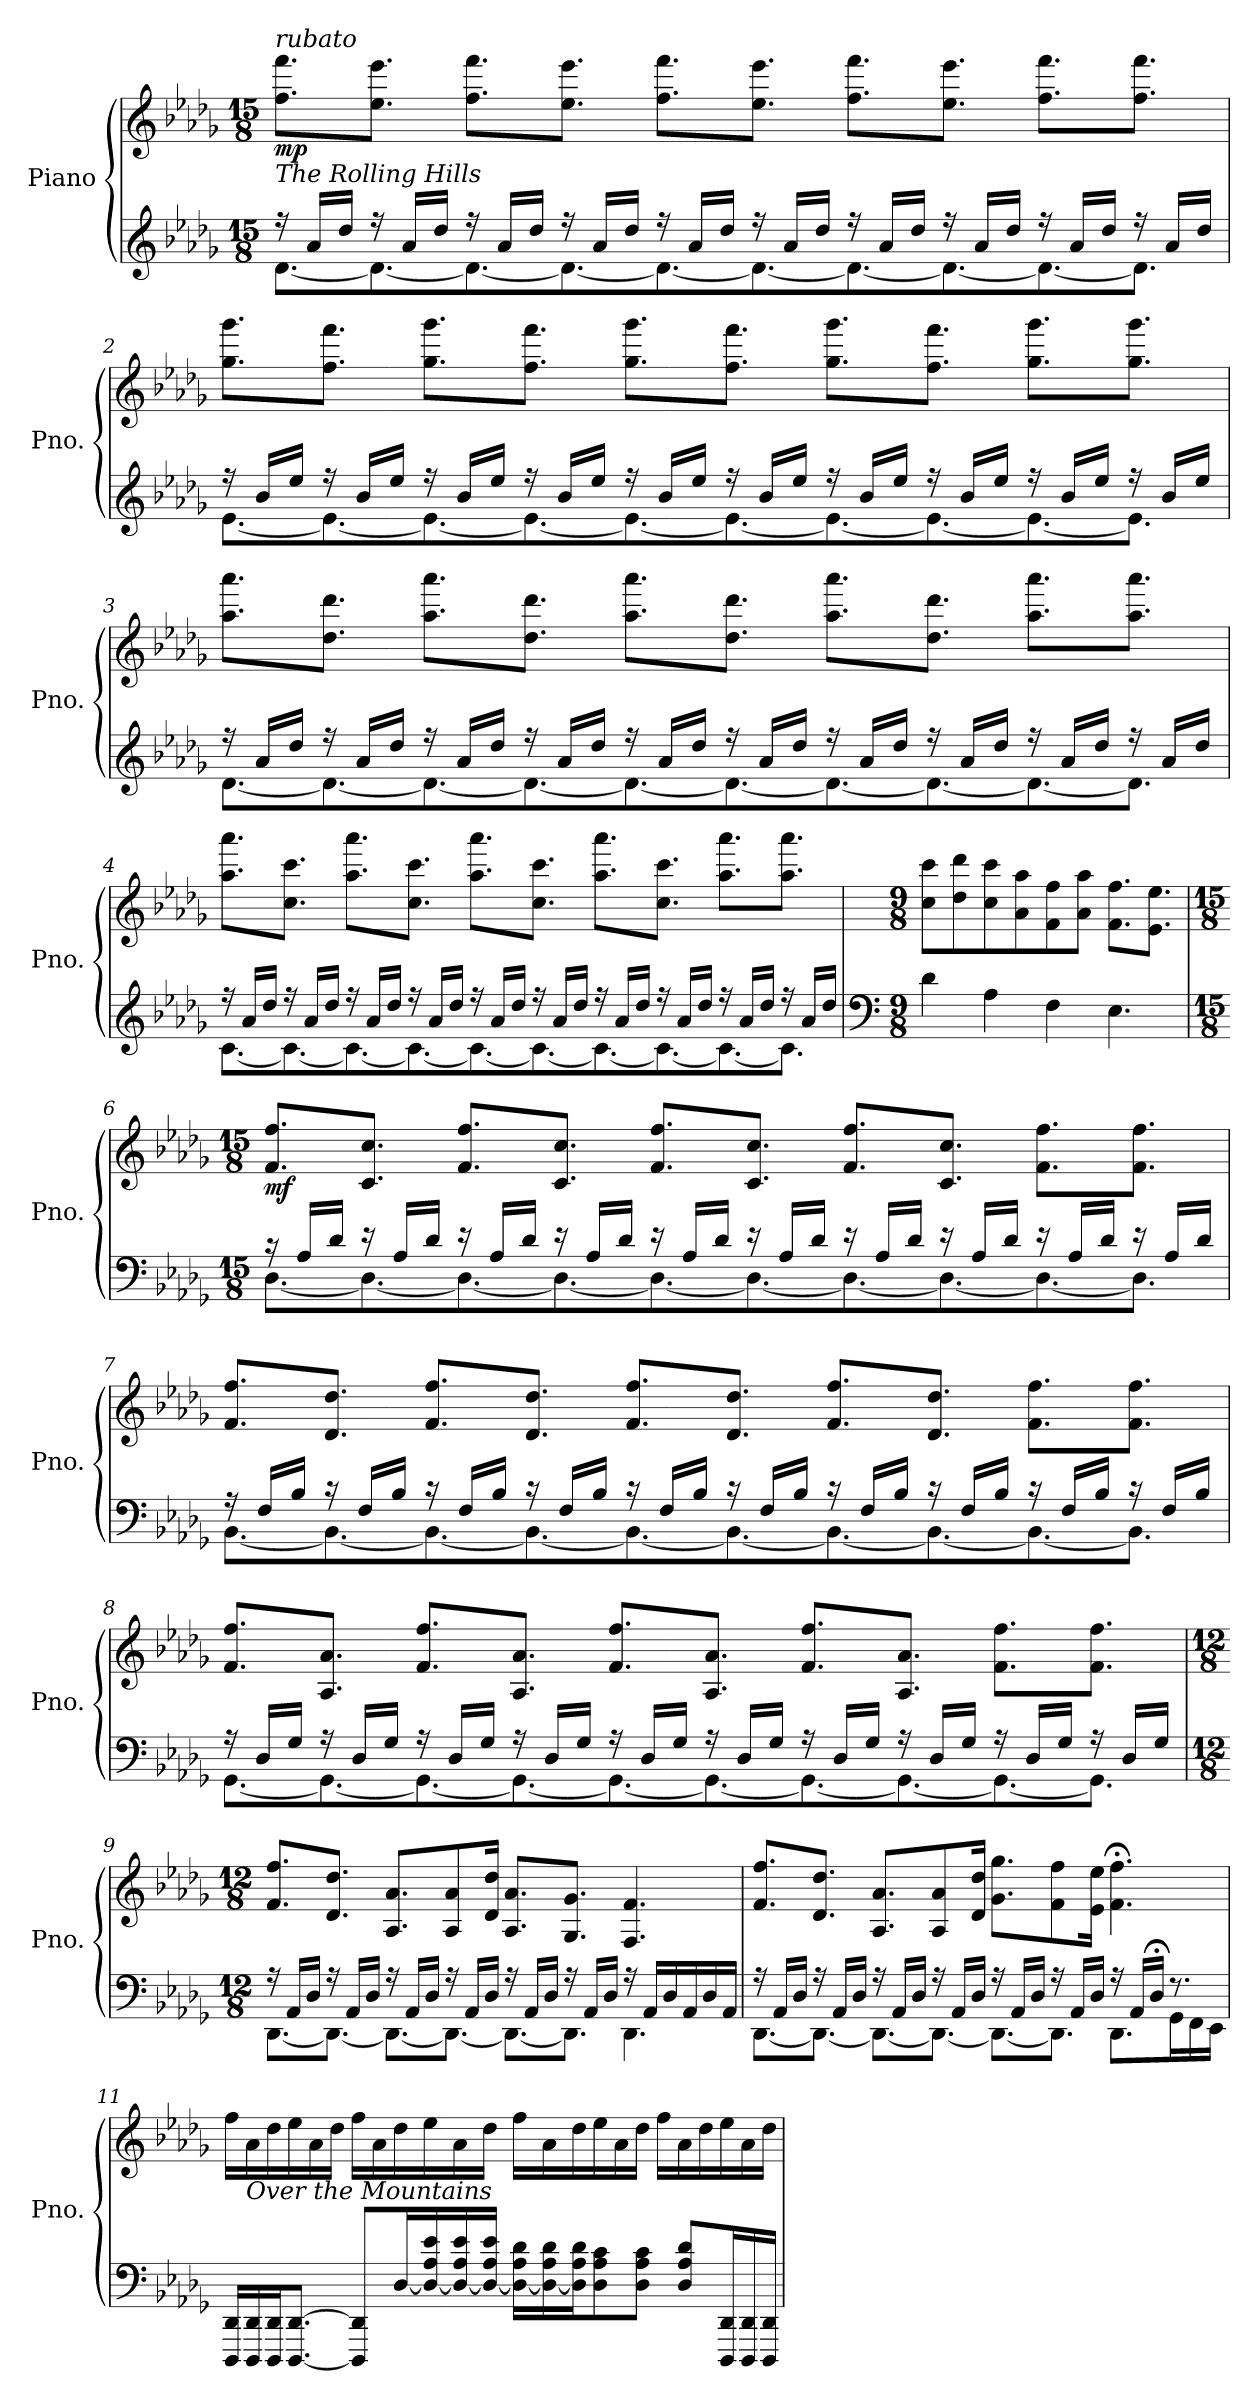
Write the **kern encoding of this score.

**kern	**kern	**dynam
*part1	*part1	*part1
*staff2	*staff1	*staff1/2
*I"Piano	*	*
*I'Pno.	*	*
*clefG2	*clefG2	*
*k[b-e-a-d-g-]	*k[b-e-a-d-g-]	*
*M15/8	*M15/8	*
*MM93	*MM93	*
=1	=1	=1
*^	*	*
!	!	!LO:TX:b:i:t=The Rolling Hills	!
!	!	!LO:TX:a:i:t=rubato	!
!	!	!	!LO:DY:b
16r	[8.d-\L	8.ff\ 8.fff\L	mp
16a-/LL	.	.	.
16dd-/JJ	.	.	.
16r	8.d-\_	8.ee-\ 8.eee-\J	.
16a-/LL	.	.	.
16dd-/JJ	.	.	.
16r	8.d-\_	8.ff\ 8.fff\L	.
16a-/LL	.	.	.
16dd-/JJ	.	.	.
16r	8.d-\_	8.ee-\ 8.eee-\J	.
16a-/LL	.	.	.
16dd-/JJ	.	.	.
16r	8.d-\_	8.ff\ 8.fff\L	.
16a-/LL	.	.	.
16dd-/JJ	.	.	.
16r	8.d-\_	8.ee-\ 8.eee-\J	.
16a-/LL	.	.	.
16dd-/JJ	.	.	.
16r	8.d-\_	8.ff\ 8.fff\L	.
16a-/LL	.	.	.
16dd-/JJ	.	.	.
16r	8.d-\_	8.ee-\ 8.eee-\J	.
16a-/LL	.	.	.
16dd-/JJ	.	.	.
16r	8.d-\_	8.ff\ 8.fff\L	.
16a-/LL	.	.	.
16dd-/JJ	.	.	.
16r	8.d-\J]	8.ff\ 8.fff\J	.
16a-/LL	.	.	.
16dd-/JJ	.	.	.
!!LO:LB:g=z
=2	=2	=2	=2
16r	[8.e-\L	8.gg-\ 8.ggg-\L	.
16b-/LL	.	.	.
16ee-/JJ	.	.	.
16r	8.e-\_	8.ff\ 8.fff\J	.
16b-/LL	.	.	.
16ee-/JJ	.	.	.
16r	8.e-\_	8.gg-\ 8.ggg-\L	.
16b-/LL	.	.	.
16ee-/JJ	.	.	.
16r	8.e-\_	8.ff\ 8.fff\J	.
16b-/LL	.	.	.
16ee-/JJ	.	.	.
16r	8.e-\_	8.gg-\ 8.ggg-\L	.
16b-/LL	.	.	.
16ee-/JJ	.	.	.
16r	8.e-\_	8.ff\ 8.fff\J	.
16b-/LL	.	.	.
16ee-/JJ	.	.	.
16r	8.e-\_	8.gg-\ 8.ggg-\L	.
16b-/LL	.	.	.
16ee-/JJ	.	.	.
16r	8.e-\_	8.ff\ 8.fff\J	.
16b-/LL	.	.	.
16ee-/JJ	.	.	.
16r	8.e-\_	8.gg-\ 8.ggg-\L	.
16b-/LL	.	.	.
16ee-/JJ	.	.	.
16r	8.e-\J]	8.gg-\ 8.ggg-\J	.
16b-/LL	.	.	.
16ee-/JJ	.	.	.
!!LO:LB:g=z
=3	=3	=3	=3
16r	[8.d-\L	8.aa-\ 8.aaa-\L	.
16a-/LL	.	.	.
16dd-/JJ	.	.	.
16r	8.d-\_	8.dd-\ 8.ddd-\J	.
16a-/LL	.	.	.
16dd-/JJ	.	.	.
16r	8.d-\_	8.aa-\ 8.aaa-\L	.
16a-/LL	.	.	.
16dd-/JJ	.	.	.
16r	8.d-\_	8.dd-\ 8.ddd-\J	.
16a-/LL	.	.	.
16dd-/JJ	.	.	.
16r	8.d-\_	8.aa-\ 8.aaa-\L	.
16a-/LL	.	.	.
16dd-/JJ	.	.	.
16r	8.d-\_	8.dd-\ 8.ddd-\J	.
16a-/LL	.	.	.
16dd-/JJ	.	.	.
16r	8.d-\_	8.aa-\ 8.aaa-\L	.
16a-/LL	.	.	.
16dd-/JJ	.	.	.
16r	8.d-\_	8.dd-\ 8.ddd-\J	.
16a-/LL	.	.	.
16dd-/JJ	.	.	.
16r	8.d-\_	8.aa-\ 8.aaa-\L	.
16a-/LL	.	.	.
16dd-/JJ	.	.	.
16r	8.d-\J]	8.aa-\ 8.aaa-\J	.
16a-/LL	.	.	.
16dd-/JJ	.	.	.
!!LO:LB:g=z
=4	=4	=4	=4
16r	[8.c\L	8.aa-\ 8.aaa-\L	.
16a-/LL	.	.	.
16dd-/JJ	.	.	.
16r	8.c\_	8.cc\ 8.ccc\J	.
16a-/LL	.	.	.
16dd-/JJ	.	.	.
16r	8.c\_	8.aa-\ 8.aaa-\L	.
16a-/LL	.	.	.
16dd-/JJ	.	.	.
16r	8.c\_	8.cc\ 8.ccc\J	.
16a-/LL	.	.	.
16dd-/JJ	.	.	.
16r	8.c\_	8.aa-\ 8.aaa-\L	.
16a-/LL	.	.	.
16dd-/JJ	.	.	.
16r	8.c\_	8.cc\ 8.ccc\J	.
16a-/LL	.	.	.
16dd-/JJ	.	.	.
16r	8.c\_	8.aa-\ 8.aaa-\L	.
16a-/LL	.	.	.
16dd-/JJ	.	.	.
16r	8.c\_	8.cc\ 8.ccc\J	.
16a-/LL	.	.	.
16dd-/JJ	.	.	.
16r	8.c\_	8.aa-\ 8.aaa-\L	.
16a-/LL	.	.	.
16dd-/JJ	.	.	.
16r	8.c\J]	8.aa-\ 8.aaa-\J	.
16a-/LL	.	.	.
16dd-/JJ	.	.	.
*v	*v	*	*
=5	=5	=5
*clefF4	*	*
*M9/8	*M9/8	*
4d-\	8cc\ 8ccc\L	.
.	8dd-\ 8ddd-\	.
4A-\	8cc\ 8ccc\	.
.	8a-\ 8aa-\	.
4F\	8f\ 8ff\	.
.	8a-\ 8aa-\J	.
4.E-\	8.f\ 8.ff\L	.
.	8.e-\ 8.ee-\J	.
!!LO:PB:g=z
=6	=6	=6
*M15/8	*M15/8	*
*	*MM108	*
*^	*	*
!	!	!	!LO:DY:b
16r	[8.D-\L	8.f/ 8.ff/L	mf
16A-/LL	.	.	.
16d-/JJ	.	.	.
16r	8.D-\_	8.c/ 8.cc/J	.
16A-/LL	.	.	.
16d-/JJ	.	.	.
16r	8.D-\_	8.f/ 8.ff/L	.
16A-/LL	.	.	.
16d-/JJ	.	.	.
16r	8.D-\_	8.c/ 8.cc/J	.
16A-/LL	.	.	.
16d-/JJ	.	.	.
16r	8.D-\_	8.f/ 8.ff/L	.
16A-/LL	.	.	.
16d-/JJ	.	.	.
16r	8.D-\_	8.c/ 8.cc/J	.
16A-/LL	.	.	.
16d-/JJ	.	.	.
16r	8.D-\_	8.f/ 8.ff/L	.
16A-/LL	.	.	.
16d-/JJ	.	.	.
16r	8.D-\_	8.c/ 8.cc/J	.
16A-/LL	.	.	.
16d-/JJ	.	.	.
16r	8.D-\_	8.f\ 8.ff\L	.
16A-/LL	.	.	.
16d-/JJ	.	.	.
16r	8.D-\J]	8.f\ 8.ff\J	.
16A-/LL	.	.	.
16d-/JJ	.	.	.
!!LO:LB:g=z
=7	=7	=7	=7
16r	[8.BB-\L	8.f/ 8.ff/L	.
16F/LL	.	.	.
16B-/JJ	.	.	.
16r	8.BB-\_	8.d-/ 8.dd-/J	.
16F/LL	.	.	.
16B-/JJ	.	.	.
16r	8.BB-\_	8.f/ 8.ff/L	.
16F/LL	.	.	.
16B-/JJ	.	.	.
16r	8.BB-\_	8.d-/ 8.dd-/J	.
16F/LL	.	.	.
16B-/JJ	.	.	.
16r	8.BB-\_	8.f/ 8.ff/L	.
16F/LL	.	.	.
16B-/JJ	.	.	.
16r	8.BB-\_	8.d-/ 8.dd-/J	.
16F/LL	.	.	.
16B-/JJ	.	.	.
16r	8.BB-\_	8.f/ 8.ff/L	.
16F/LL	.	.	.
16B-/JJ	.	.	.
16r	8.BB-\_	8.d-/ 8.dd-/J	.
16F/LL	.	.	.
16B-/JJ	.	.	.
16r	8.BB-\_	8.f\ 8.ff\L	.
16F/LL	.	.	.
16B-/JJ	.	.	.
16r	8.BB-\J]	8.f\ 8.ff\J	.
16F/LL	.	.	.
16B-/JJ	.	.	.
!!LO:LB:g=z
=8	=8	=8	=8
16r	[8.GG-\L	8.f/ 8.ff/L	.
16D-/LL	.	.	.
16G-/JJ	.	.	.
16r	8.GG-\_	8.A-/ 8.a-/J	.
16D-/LL	.	.	.
16G-/JJ	.	.	.
16r	8.GG-\_	8.f/ 8.ff/L	.
16D-/LL	.	.	.
16G-/JJ	.	.	.
16r	8.GG-\_	8.A-/ 8.a-/J	.
16D-/LL	.	.	.
16G-/JJ	.	.	.
16r	8.GG-\_	8.f/ 8.ff/L	.
16D-/LL	.	.	.
16G-/JJ	.	.	.
16r	8.GG-\_	8.A-/ 8.a-/J	.
16D-/LL	.	.	.
16G-/JJ	.	.	.
16r	8.GG-\_	8.f/ 8.ff/L	.
16D-/LL	.	.	.
16G-/JJ	.	.	.
16r	8.GG-\_	8.A-/ 8.a-/J	.
16D-/LL	.	.	.
16G-/JJ	.	.	.
16r	8.GG-\_	8.f\ 8.ff\L	.
16D-/LL	.	.	.
16G-/JJ	.	.	.
16r	8.GG-\J]	8.f\ 8.ff\J	.
16D-/LL	.	.	.
16G-/JJ	.	.	.
!!LO:LB:g=z
=9	=9	=9	=9
*M12/8	*	*M12/8	*
16r	[8.DD-\L	8.f/ 8.ff/L	.
16AA-/LL	.	.	.
16D-/JJ	.	.	.
16r	8.DD-\J_	8.d-/ 8.dd-/J	.
16AA-/LL	.	.	.
16D-/JJ	.	.	.
16r	8.DD-\L_	8.A-/ 8.a-/L	.
16AA-/LL	.	.	.
16D-/JJ	.	.	.
16r	8.DD-\J_	8A-/ 8a-/	.
16AA-/LL	.	.	.
16D-/JJ	.	16d-/ 16dd-/Jk	.
16r	8.DD-\L_	8.A-/ 8.a-/L	.
16AA-/LL	.	.	.
16D-/JJ	.	.	.
16r	8.DD-\J]	8.G-/ 8.g-/J	.
16AA-/LL	.	.	.
16D-/JJ	.	.	.
16r	4.DD-\	4.F/ 4.f/	.
16AA-/LL	.	.	.
16D-/	.	.	.
16AA-/	.	.	.
16D-/	.	.	.
16AA-/JJ	.	.	.
!!LO:LB:g=z
=10	=10	=10	=10
16r	[8.DD-\L	8.f/ 8.ff/L	.
16AA-/LL	.	.	.
16D-/JJ	.	.	.
16r	8.DD-\J_	8.d-/ 8.dd-/J	.
16AA-/LL	.	.	.
16D-/JJ	.	.	.
16r	8.DD-\L_	8.A-/ 8.a-/L	.
16AA-/LL	.	.	.
16D-/JJ	.	.	.
16r	8.DD-\J_	8A-/ 8a-/	.
16AA-/LL	.	.	.
16D-/JJ	.	16d-/ 16dd-/Jk	.
16r	8.DD-\L_	8.g-\ 8.gg-\L	.
16AA-/LL	.	.	.
16D-/JJ	.	.	.
16r	8.DD-\J]	8f\ 8ff\	.
16AA-/LL	.	.	.
16D-/JJ	.	16e-\ 16ee-\Jk	.
16r	8.DD-\L	4.f\;< 4.ff\;<	.
16AA-/LL	.	.	.
16D-;</JJ	.	.	.
8.r	16GG-\L	.	.
.	16FF\	.	.
.	16EE-\JJ	.	.
*v	*v	*	*
!!LO:PB:g=z
=11	=11	=11
*	*MM93	*
*^	*	*
!	!	!	!LO:DY:b=2
!	!	!	!LO:DY:n=1:b
*v	*v	*	*
16DDD-/ 16DD-/LL	16ff\LL	mf f
!	!LO:TX:b:i:t=Over the Mountains	!
16DDD-/ 16DD-/	16a-\	.
16DDD-/ 16DD-/J	16dd-\	.
[8.DDD-/ [8.DD-/J	16ee-\	.
.	16a-\	.
.	16dd-\JJ	.
8DDD-/] 8DD-/]L	16ff\LL	.
.	16a-\	.
[16D-/L	16dd-\	.
16D-/_ 16A-/ 16e-/	16ee-\	.
16D-/_ 16A-/ 16e-/	16a-\	.
16D-/_ 16A-/ 16e-/JJ	16dd-\JJ	.
16D-\_ 16A-\ 16d-\LL	16ff\LL	.
16D-\_ 16A-\ 16d-\	16a-\	.
16D-\] 16A-\ 16d-\J	16dd-\	.
8D-\ 8A-\ 8c\	16ee-\	.
.	16a-\	.
8D-\ 8A-\ 8c\J	16dd-\JJ	.
.	16ff\LL	.
8D-/ 8A-/ 8d-/L	16a-\	.
.	16dd-\	.
16DDD-/ 16DD-/L	16ee-\	.
16DDD-/ 16DD-/	16a-\	.
16DDD-/ 16DD-/JJ	16dd-\JJ	.
=	=	=
*-	*-	*-
